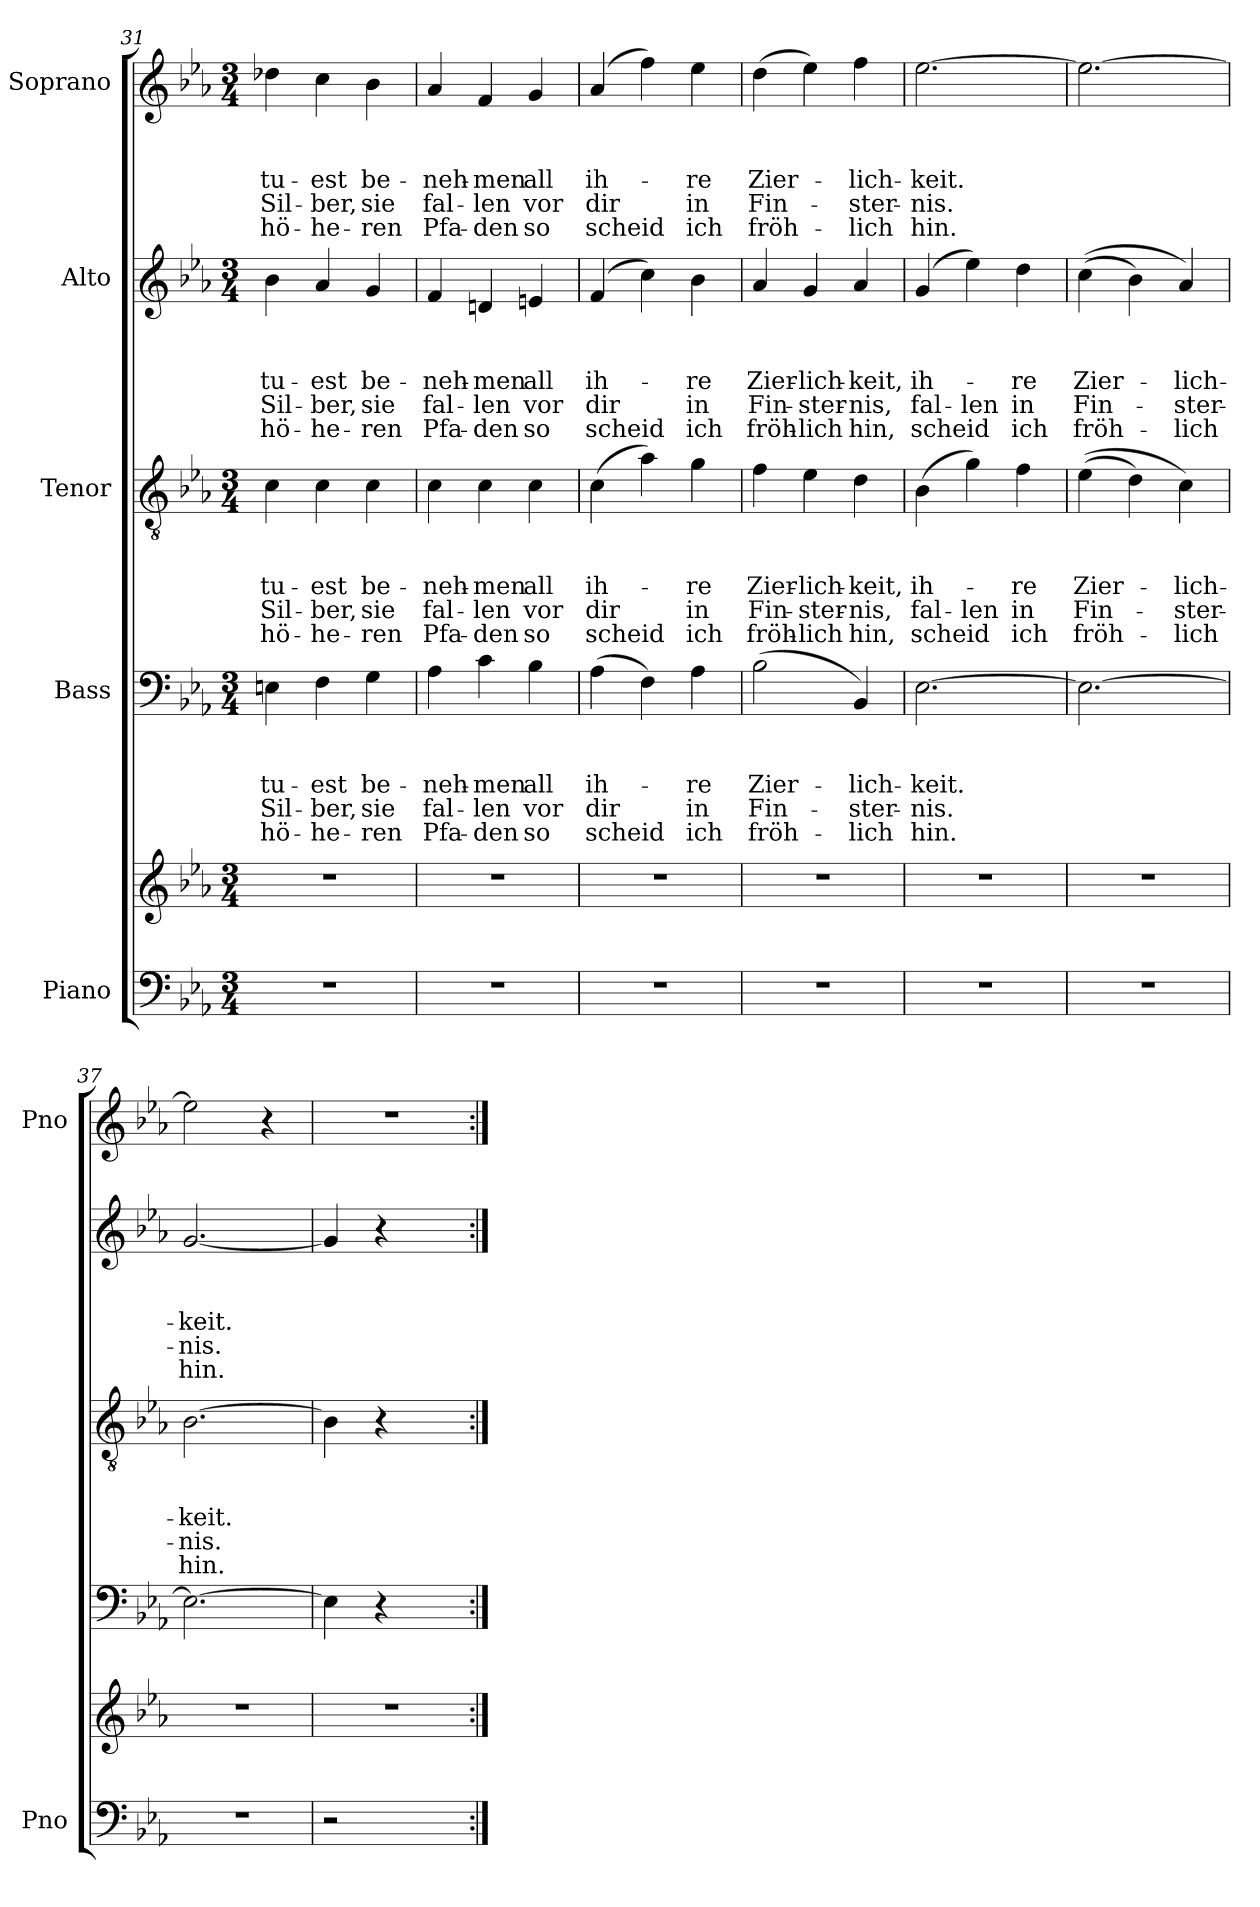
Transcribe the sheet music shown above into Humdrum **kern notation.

**kern	**kern	**kern	**text	**text	**text	**text	**text	**kern	**text	**text	**text	**text	**text	**kern	**text	**text	**text	**text	**text	**kern	**text	**text	**text	**text	**text
*part5	*part5	*part4	*part4	*part4	*part4	*part4	*part4	*part3	*part3	*part3	*part3	*part3	*part3	*part2	*part2	*part2	*part2	*part2	*part2	*part1	*part1	*part1	*part1	*part1	*part1
*staff6	*staff5	*staff4	*staff4	*staff4	*staff4	*staff4	*staff4	*staff3	*staff3	*staff3	*staff3	*staff3	*staff3	*staff2	*staff2	*staff2	*staff2	*staff2	*staff2	*staff1	*staff1	*staff1	*staff1	*staff1	*staff1
*I"Piano	*	*I"Bass	*	*	*	*	*	*I"Tenor	*	*	*	*	*	*I"Alto	*	*	*	*	*	*I"Soprano	*	*	*	*	*
*I'Pno	*	*	*	*	*	*	*	*	*	*	*	*	*	*	*	*	*	*	*	*I'Pno	*	*	*	*	*
*clefF4	*clefG2	*clefF4	*	*	*	*	*	*clefGv2	*	*	*	*	*	*clefG2	*	*	*	*	*	*clefG2	*	*	*	*	*
*k[b-e-a-]	*k[b-e-a-]	*k[b-e-a-]	*	*	*	*	*	*k[b-e-a-]	*	*	*	*	*	*k[b-e-a-]	*	*	*	*	*	*k[b-e-a-]	*	*	*	*	*
*E-:	*E-:	*E-:	*	*	*	*	*	*E-:	*	*	*	*	*	*E-:	*	*	*	*	*	*E-:	*	*	*	*	*
*M3/4	*M3/4	*M3/4	*	*	*	*	*	*M3/4	*	*	*	*	*	*M3/4	*	*	*	*	*	*M3/4	*	*	*	*	*
=31	=31	=31	=31	=31	=31	=31	=31	=31	=31	=31	=31	=31	=31	=31	=31	=31	=31	=31	=31	=31	=31	=31	=31	=31	=31
!	!	!	!	!	!LO:LY:b	!LO:LY:b	!LO:LY:b	!	!	!	!LO:LY:b	!LO:LY:b	!LO:LY:b	!	!	!	!LO:LY:b	!LO:LY:b	!LO:LY:b	!	!	!	!LO:LY:b	!LO:LY:b	!LO:LY:b
2.r	2.r	4En\	.	.	tu-	Sil-	hö-	4c\	.	.	tu-	Sil-	hö-	4b-\	.	.	tu-	Sil-	hö-	4dd-X\	.	.	tu-	Sil-	hö-
!	!	!	!	!	!LO:LY:b	!LO:LY:b	!LO:LY:b	!	!	!	!LO:LY:b	!LO:LY:b	!LO:LY:b	!	!	!	!LO:LY:b	!LO:LY:b	!LO:LY:b	!	!	!	!LO:LY:b	!LO:LY:b	!LO:LY:b
.	.	4F\	.	.	-est	-ber,	-he-	4c\	.	.	-est	-ber,	-he-	4a-/	.	.	-est	-ber,	-he-	4cc\	.	.	-est	-ber,	-he-
!	!	!	!	!	!LO:LY:b	!LO:LY:b	!LO:LY:b	!	!	!	!LO:LY:b	!LO:LY:b	!LO:LY:b	!	!	!	!LO:LY:b	!LO:LY:b	!LO:LY:b	!	!	!	!LO:LY:b	!LO:LY:b	!LO:LY:b
.	.	4G\	.	.	be-	sie	-ren	4c\	.	.	be-	sie	-ren	4g/	.	.	be-	sie	-ren	4b-\	.	.	be-	sie	-ren
=32	=32	=32	=32	=32	=32	=32	=32	=32	=32	=32	=32	=32	=32	=32	=32	=32	=32	=32	=32	=32	=32	=32	=32	=32	=32
!	!	!	!	!	!LO:LY:b	!LO:LY:b	!LO:LY:b	!	!	!	!LO:LY:b	!LO:LY:b	!LO:LY:b	!	!	!	!LO:LY:b	!LO:LY:b	!LO:LY:b	!	!	!	!LO:LY:b	!LO:LY:b	!LO:LY:b
2.r	2.r	4A-\	.	.	-neh-	fal-	Pfa-	4c\	.	.	-neh-	fal-	Pfa-	4f/	.	.	-neh-	fal-	Pfa-	4a-/	.	.	-neh-	fal-	Pfa-
!	!	!	!	!	!LO:LY:b	!LO:LY:b	!LO:LY:b	!	!	!	!LO:LY:b	!LO:LY:b	!LO:LY:b	!	!	!	!LO:LY:b	!LO:LY:b	!LO:LY:b	!	!	!	!LO:LY:b	!LO:LY:b	!LO:LY:b
.	.	4c\	.	.	-men	-len	-den	4c\	.	.	-men	-len	-den	4dn/	.	.	-men	-len	-den	4f/	.	.	-men	-len	-den
!	!	!	!	!	!LO:LY:b	!LO:LY:b	!LO:LY:b	!	!	!	!LO:LY:b	!LO:LY:b	!LO:LY:b	!	!	!	!LO:LY:b	!LO:LY:b	!LO:LY:b	!	!	!	!LO:LY:b	!LO:LY:b	!LO:LY:b
.	.	4B-\	.	.	all	vor	so	4c\	.	.	all	vor	so	4en/	.	.	all	vor	so	4g/	.	.	all	vor	so
!!LO:PB:g=z
=33	=33	=33	=33	=33	=33	=33	=33	=33	=33	=33	=33	=33	=33	=33	=33	=33	=33	=33	=33	=33	=33	=33	=33	=33	=33
!	!	!	!	!	!LO:LY:b	!LO:LY:b	!LO:LY:b	!	!	!	!LO:LY:b	!LO:LY:b	!LO:LY:b	!	!	!	!LO:LY:b	!LO:LY:b	!LO:LY:b	!	!	!	!LO:LY:b	!LO:LY:b	!LO:LY:b
2.r	2.r	(>4A-\	.	.	ih-	dir	scheid	(>4c\	.	.	ih-	dir	scheid	(>4f/	.	.	ih-	dir	scheid	(>4a-/	.	.	ih-	dir	scheid
.	.	4F\)	.	.	.	.	.	4a-\)	.	.	.	.	.	4cc\)	.	.	.	.	.	4ff\)	.	.	.	.	.
!	!	!	!	!	!LO:LY:b	!LO:LY:b	!LO:LY:b	!	!	!	!LO:LY:b	!LO:LY:b	!LO:LY:b	!	!	!	!LO:LY:b	!LO:LY:b	!LO:LY:b	!	!	!	!LO:LY:b	!LO:LY:b	!LO:LY:b
.	.	4A-\	.	.	-re	in	ich	4g\	.	.	-re	in	ich	4b-\	.	.	-re	in	ich	4ee-\	.	.	-re	in	ich
!!LO:PB:g=z
=34	=34	=34	=34	=34	=34	=34	=34	=34	=34	=34	=34	=34	=34	=34	=34	=34	=34	=34	=34	=34	=34	=34	=34	=34	=34
!	!	!	!	!	!LO:LY:b	!LO:LY:b	!LO:LY:b	!	!	!	!LO:LY:b	!LO:LY:b	!LO:LY:b	!	!	!	!LO:LY:b	!LO:LY:b	!LO:LY:b	!	!	!	!LO:LY:b	!LO:LY:b	!LO:LY:b
2.r	2.r	(>2B-\	.	.	Zier-	Fin-	fröh-	4f\	.	.	Zier-	Fin-	fröh-	4a-/	.	.	Zier-	Fin-	fröh-	(>4dd\	.	.	Zier-	Fin-	fröh-
!	!	!	!	!	!	!	!	!	!	!	!LO:LY:b	!LO:LY:b	!LO:LY:b	!	!	!	!LO:LY:b	!LO:LY:b	!LO:LY:b	!	!	!	!	!	!
.	.	.	.	.	.	.	.	4e-\	.	.	-lich-	-ster-	-lich	4g/	.	.	-lich-	-ster-	-lich	4ee-\)	.	.	.	.	.
!	!	!	!	!	!LO:LY:b	!LO:LY:b	!LO:LY:b	!	!	!	!LO:LY:b	!LO:LY:b	!LO:LY:b	!	!	!	!LO:LY:b	!LO:LY:b	!LO:LY:b	!	!	!	!LO:LY:b	!LO:LY:b	!LO:LY:b
.	.	4BB-/)	.	.	-lich-	-ster-	-lich	4d\	.	.	-keit,	-nis,	hin,	4a-/	.	.	-keit,	-nis,	hin,	4ff\	.	.	-lich-	-ster-	-lich
=35	=35	=35	=35	=35	=35	=35	=35	=35	=35	=35	=35	=35	=35	=35	=35	=35	=35	=35	=35	=35	=35	=35	=35	=35	=35
!	!	!	!	!	!LO:LY:b	!LO:LY:b	!LO:LY:b	!	!	!	!LO:LY:b	!LO:LY:b	!LO:LY:b	!	!	!	!LO:LY:b	!LO:LY:b	!LO:LY:b	!	!	!	!LO:LY:b	!LO:LY:b	!LO:LY:b
2.r	2.r	[2.E-\	.	.	-keit.	-nis.	hin.	(>4B-\	.	.	ih-	fal-	scheid	(>4g/	.	.	ih-	fal-	scheid	[2.ee-\	.	.	-keit.	-nis.	hin.
!	!	!	!	!	!	!	!	!	!	!	!	!LO:LY:b	!	!	!	!	!	!LO:LY:b	!	!	!	!	!	!	!
.	.	.	.	.	.	.	.	4g\)	.	.	.	-len	.	4ee-\)	.	.	.	-len	.	.	.	.	.	.	.
!	!	!	!	!	!	!	!	!	!	!	!LO:LY:b	!LO:LY:b	!LO:LY:b	!	!	!	!LO:LY:b	!LO:LY:b	!LO:LY:b	!	!	!	!	!	!
.	.	.	.	.	.	.	.	4f\	.	.	-re	in	ich	4dd\	.	.	-re	in	ich	.	.	.	.	.	.
=36	=36	=36	=36	=36	=36	=36	=36	=36	=36	=36	=36	=36	=36	=36	=36	=36	=36	=36	=36	=36	=36	=36	=36	=36	=36
!	!	!	!	!	!	!	!	!	!	!	!LO:LY:b	!LO:LY:b	!LO:LY:b	!	!	!	!LO:LY:b	!LO:LY:b	!LO:LY:b	!	!	!	!	!	!
2.r	2.r	2.E-\_	.	.	.	.	.	(>(>4e-\	.	.	Zier-	Fin-	fröh-	(>(>4cc\	.	.	Zier-	Fin-	fröh-	2.ee-\_	.	.	.	.	.
.	.	.	.	.	.	.	.	4d\)	.	.	.	.	.	4b-\)	.	.	.	.	.	.	.	.	.	.	.
!	!	!	!	!	!	!	!	!	!	!	!LO:LY:b	!LO:LY:b	!LO:LY:b	!	!	!	!LO:LY:b	!LO:LY:b	!LO:LY:b	!	!	!	!	!	!
.	.	.	.	.	.	.	.	4c\)	.	.	-lich-	-ster-	-lich	4a-/)	.	.	-lich-	-ster-	-lich	.	.	.	.	.	.
=37	=37	=37	=37	=37	=37	=37	=37	=37	=37	=37	=37	=37	=37	=37	=37	=37	=37	=37	=37	=37	=37	=37	=37	=37	=37
!	!	!	!	!	!	!	!	!	!	!	!LO:LY:b	!LO:LY:b	!LO:LY:b	!	!	!	!LO:LY:b	!LO:LY:b	!LO:LY:b	!	!	!	!	!	!
2.r	2.r	2.E-\_	.	.	.	.	.	[2.B-\	.	.	-keit.	-nis.	hin.	[2.g/	.	.	-keit.	-nis.	hin.	2ee-\]	.	.	.	.	.
.	.	.	.	.	.	.	.	.	.	.	.	.	.	.	.	.	.	.	.	4r	.	.	.	.	.
=38	=38	=38	=38	=38	=38	=38	=38	=38	=38	=38	=38	=38	=38	=38	=38	=38	=38	=38	=38	=38	=38	=38	=38	=38	=38
2r	2.r	4E-\]	.	.	.	.	.	4B-\]	.	.	.	.	.	4g/]	.	.	.	.	.	2.r	.	.	.	.	.
.	.	4r	.	.	.	.	.	4r	.	.	.	.	.	4r	.	.	.	.	.	.	.	.	.	.	.
4ryy	.	4ryy	.	.	.	.	.	4ryy	.	.	.	.	.	4ryy	.	.	.	.	.	.	.	.	.	.	.
=:|!	=:|!	=:|!	=:|!	=:|!	=:|!	=:|!	=:|!	=:|!	=:|!	=:|!	=:|!	=:|!	=:|!	=:|!	=:|!	=:|!	=:|!	=:|!	=:|!	=:|!	=:|!	=:|!	=:|!	=:|!	=:|!
*-	*-	*-	*-	*-	*-	*-	*-	*-	*-	*-	*-	*-	*-	*-	*-	*-	*-	*-	*-	*-	*-	*-	*-	*-	*-
